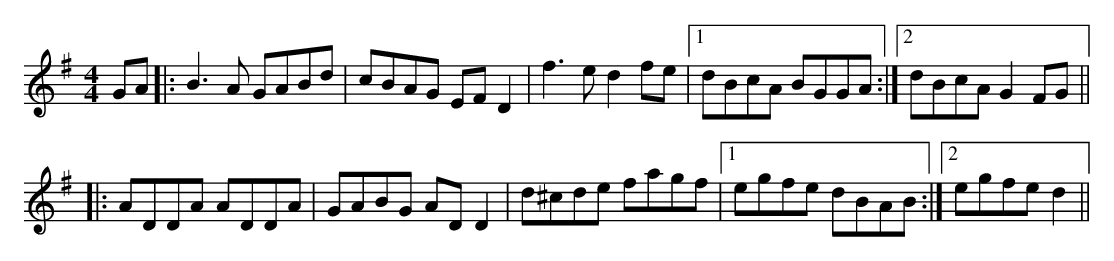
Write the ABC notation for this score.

X:1
M:4/4
K:G
GA|:B3A GABd|cBAG EFD2|f3e d2fe|1 dBcA BGGA:|2 dBcA G2FG||
|:ADDA ADDA|GABG ADD2|d^cde fagf|1 egfe dBAB:|2 egfe d2||
